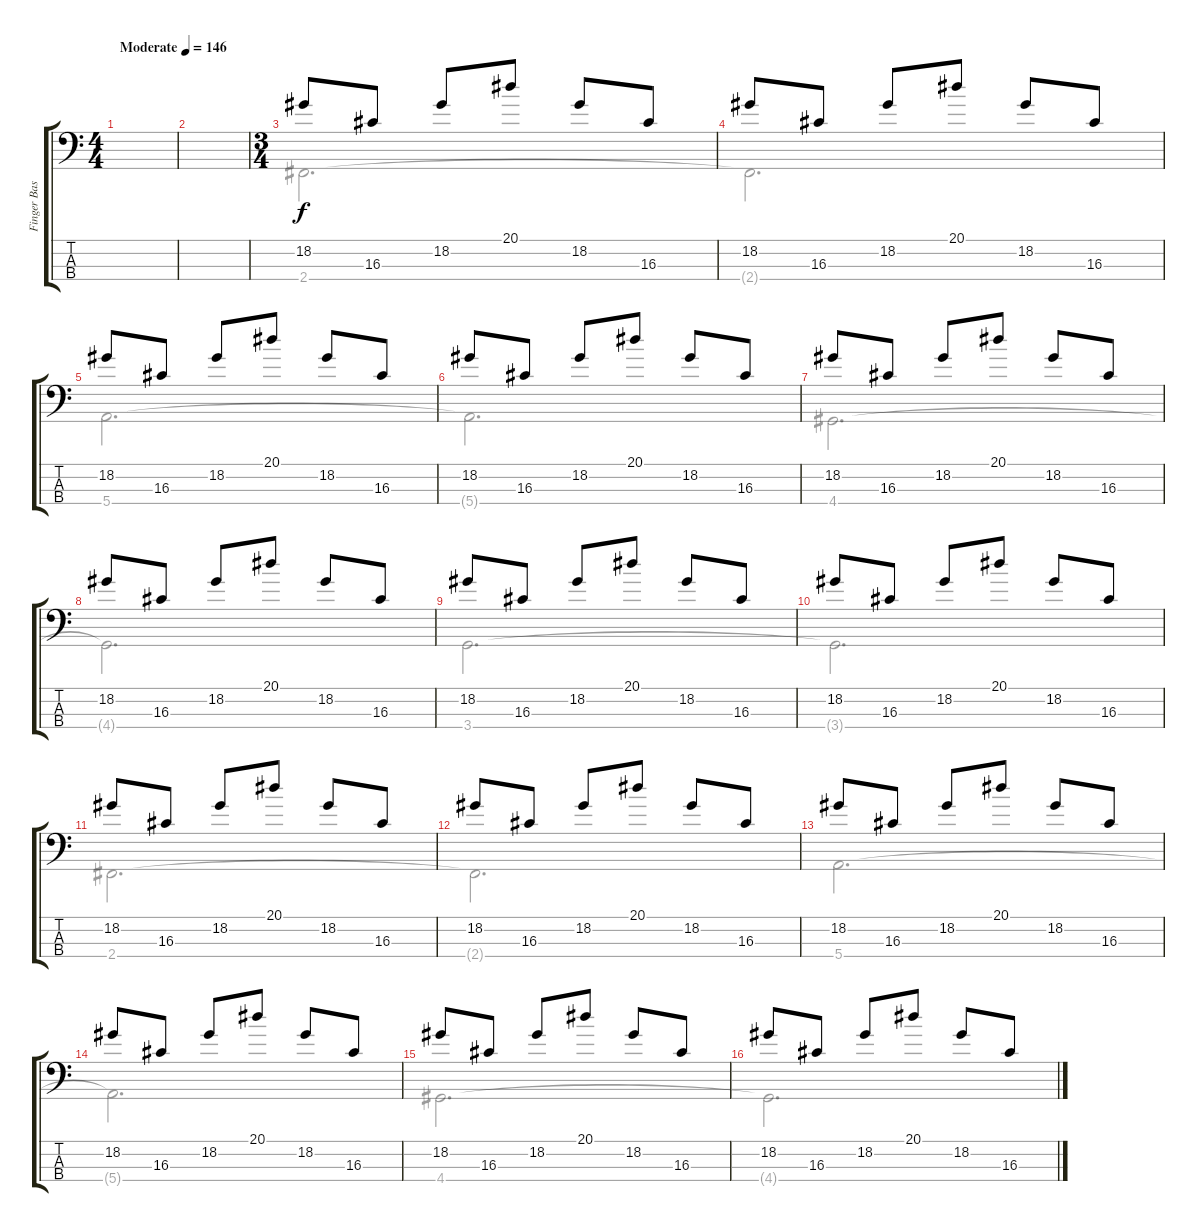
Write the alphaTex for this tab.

\track ("Finger Bass" "Finger Bas") {instrument electricbassfinger}
\staff {score tabs}
\tuning (G2 D2 A1 E1) {hide}
\voice
\ts (4 4)
\tempo (146 "Moderate")
\clef f4
\ks c
|
|
\ts (3 4)
18.2.8 16.3.8 18.2.8 20.1.8 18.2.8 16.3.8 |
18.2.8 16.3.8 18.2.8 20.1.8 18.2.8 16.3.8 |
18.2.8 16.3.8 18.2.8 20.1.8 18.2.8 16.3.8 |
18.2.8 16.3.8 18.2.8 20.1.8 18.2.8 16.3.8 |
18.2.8 16.3.8 18.2.8 20.1.8 18.2.8 16.3.8 |
18.2.8 16.3.8 18.2.8 20.1.8 18.2.8 16.3.8 |
18.2.8 16.3.8 18.2.8 20.1.8 18.2.8 16.3.8 |
18.2.8 16.3.8 18.2.8 20.1.8 18.2.8 16.3.8 |
18.2.8 16.3.8 18.2.8 20.1.8 18.2.8 16.3.8 |
18.2.8 16.3.8 18.2.8 20.1.8 18.2.8 16.3.8 |
18.2.8 16.3.8 18.2.8 20.1.8 18.2.8 16.3.8 |
18.2.8 16.3.8 18.2.8 20.1.8 18.2.8 16.3.8 |
18.2.8 16.3.8 18.2.8 20.1.8 18.2.8 16.3.8 |
18.2.8 16.3.8 18.2.8 20.1.8 18.2.8 16.3.8
\voice
\clef f4
\ottava regular
\simile none
\ks c
|
|
2.4.2{d} |
2.4{t}.2{d} |
5.4.2{d} |
5.4{t}.2{d} |
4.4.2{d} |
4.4{t}.2{d} |
3.4.2{d} |
3.4{t}.2{d} |
2.4.2{d} |
2.4{t}.2{d} |
5.4.2{d} |
5.4{t}.2{d} |
4.4.2{d} |
4.4{t}.2{d}
